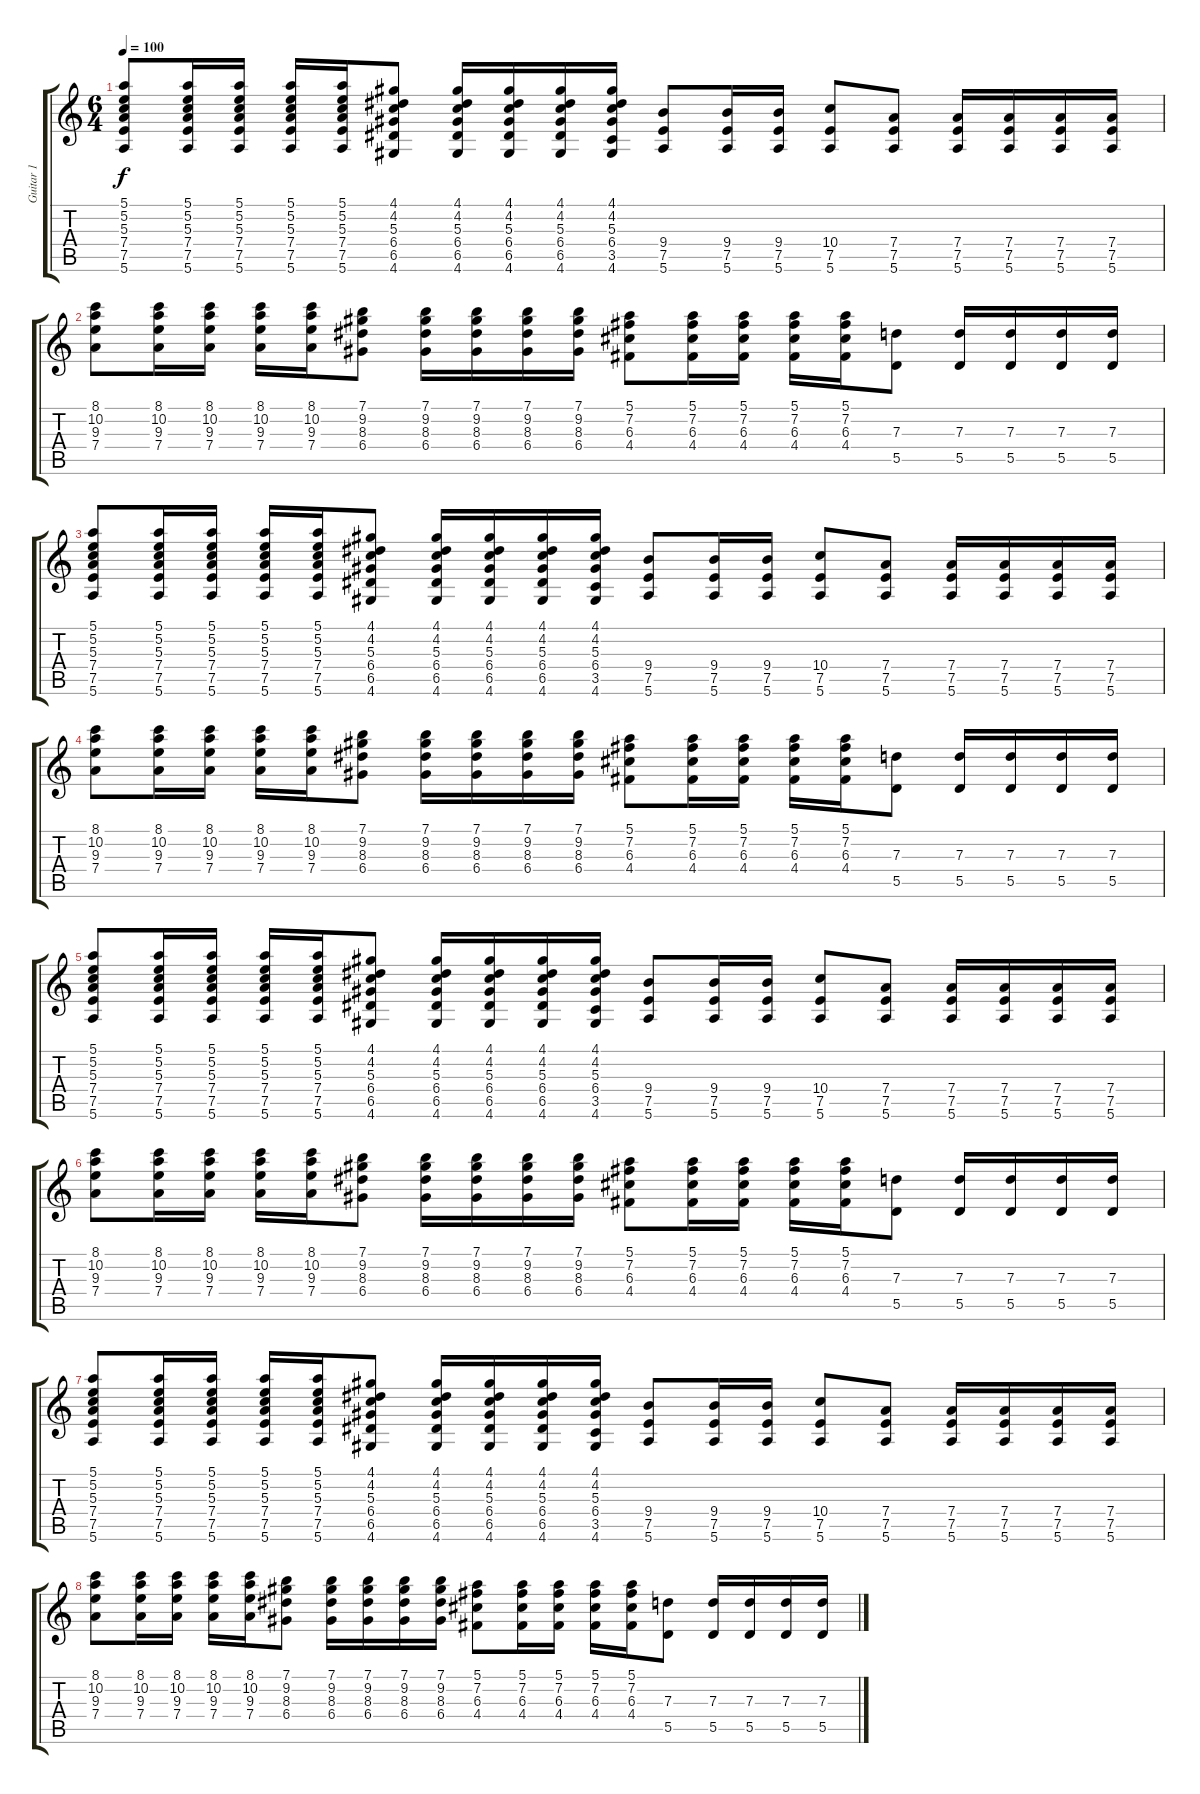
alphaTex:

\track ("Guitar 1" "Guitar 1") {instrument distortionguitar}
\staff {score tabs}
\tuning (E4 B3 G3 D3 A2 E2) {hide}
\ts (6 4)
\tempo 100
\clef g2
\ks c
(5.1 5.2 5.3 7.4 7.5 5.6).8{dy f} (5.1 5.2 5.3 7.4 7.5 5.6).16 (5.1 5.2 5.3 7.4 7.5 5.6).16 (5.1 5.2 5.3 7.4 7.5 5.6).16 (5.1 5.2 5.3 7.4 7.5 5.6).16 (4.1 4.2 5.3 6.4 6.5 4.6).8 (4.1 4.2 5.3 6.4 6.5 4.6).16 (4.1 4.2 5.3 6.4 6.5 4.6).16 (4.1 4.2 5.3 6.4 6.5 4.6).16 (4.1 4.2 5.3 6.4 3.5 4.6).16 (9.4 7.5 5.6).8 (9.4 7.5 5.6).16 (9.4 7.5 5.6).16 (10.4 7.5 5.6).8 (7.4 7.5 5.6).8 (7.4 7.5 5.6).16 (7.4 7.5 5.6).16 (7.4 7.5 5.6).16 (7.4 7.5 5.6).16 |
(8.1 10.2 9.3 7.4).8 (8.1 10.2 9.3 7.4).16 (8.1 10.2 9.3 7.4).16 (8.1 10.2 9.3 7.4).16 (8.1 10.2 9.3 7.4).16 (7.1 9.2 8.3 6.4).8 (7.1 9.2 8.3 6.4).16 (7.1 9.2 8.3 6.4).16 (7.1 9.2 8.3 6.4).16 (7.1 9.2 8.3 6.4).16 (5.1 7.2 6.3 4.4).8 (5.1 7.2 6.3 4.4).16 (5.1 7.2 6.3 4.4).16 (5.1 7.2 6.3 4.4).16 (5.1 7.2 6.3 4.4).16 (7.3 5.5).8 (7.3 5.5).16 (7.3 5.5).16 (7.3 5.5).16 (7.3 5.5).16 |
(5.1 5.2 5.3 7.4 7.5 5.6).8 (5.1 5.2 5.3 7.4 7.5 5.6).16 (5.1 5.2 5.3 7.4 7.5 5.6).16 (5.1 5.2 5.3 7.4 7.5 5.6).16 (5.1 5.2 5.3 7.4 7.5 5.6).16 (4.1 4.2 5.3 6.4 6.5 4.6).8 (4.1 4.2 5.3 6.4 6.5 4.6).16 (4.1 4.2 5.3 6.4 6.5 4.6).16 (4.1 4.2 5.3 6.4 6.5 4.6).16 (4.1 4.2 5.3 6.4 3.5 4.6).16 (9.4 7.5 5.6).8 (9.4 7.5 5.6).16 (9.4 7.5 5.6).16 (10.4 7.5 5.6).8 (7.4 7.5 5.6).8 (7.4 7.5 5.6).16 (7.4 7.5 5.6).16 (7.4 7.5 5.6).16 (7.4 7.5 5.6).16 |
(8.1 10.2 9.3 7.4).8 (8.1 10.2 9.3 7.4).16 (8.1 10.2 9.3 7.4).16 (8.1 10.2 9.3 7.4).16 (8.1 10.2 9.3 7.4).16 (7.1 9.2 8.3 6.4).8 (7.1 9.2 8.3 6.4).16 (7.1 9.2 8.3 6.4).16 (7.1 9.2 8.3 6.4).16 (7.1 9.2 8.3 6.4).16 (5.1 7.2 6.3 4.4).8 (5.1 7.2 6.3 4.4).16 (5.1 7.2 6.3 4.4).16 (5.1 7.2 6.3 4.4).16 (5.1 7.2 6.3 4.4).16 (7.3 5.5).8 (7.3 5.5).16 (7.3 5.5).16 (7.3 5.5).16 (7.3 5.5).16 |
(5.1 5.2 5.3 7.4 7.5 5.6).8 (5.1 5.2 5.3 7.4 7.5 5.6).16 (5.1 5.2 5.3 7.4 7.5 5.6).16 (5.1 5.2 5.3 7.4 7.5 5.6).16 (5.1 5.2 5.3 7.4 7.5 5.6).16 (4.1 4.2 5.3 6.4 6.5 4.6).8 (4.1 4.2 5.3 6.4 6.5 4.6).16 (4.1 4.2 5.3 6.4 6.5 4.6).16 (4.1 4.2 5.3 6.4 6.5 4.6).16 (4.1 4.2 5.3 6.4 3.5 4.6).16 (9.4 7.5 5.6).8 (9.4 7.5 5.6).16 (9.4 7.5 5.6).16 (10.4 7.5 5.6).8 (7.4 7.5 5.6).8 (7.4 7.5 5.6).16 (7.4 7.5 5.6).16 (7.4 7.5 5.6).16 (7.4 7.5 5.6).16 |
(8.1 10.2 9.3 7.4).8 (8.1 10.2 9.3 7.4).16 (8.1 10.2 9.3 7.4).16 (8.1 10.2 9.3 7.4).16 (8.1 10.2 9.3 7.4).16 (7.1 9.2 8.3 6.4).8 (7.1 9.2 8.3 6.4).16 (7.1 9.2 8.3 6.4).16 (7.1 9.2 8.3 6.4).16 (7.1 9.2 8.3 6.4).16 (5.1 7.2 6.3 4.4).8 (5.1 7.2 6.3 4.4).16 (5.1 7.2 6.3 4.4).16 (5.1 7.2 6.3 4.4).16 (5.1 7.2 6.3 4.4).16 (7.3 5.5).8 (7.3 5.5).16 (7.3 5.5).16 (7.3 5.5).16 (7.3 5.5).16 |
(5.1 5.2 5.3 7.4 7.5 5.6).8{volume 11} (5.1 5.2 5.3 7.4 7.5 5.6).16 (5.1 5.2 5.3 7.4 7.5 5.6).16 (5.1 5.2 5.3 7.4 7.5 5.6).16 (5.1 5.2 5.3 7.4 7.5 5.6).16 (4.1 4.2 5.3 6.4 6.5 4.6).8 (4.1 4.2 5.3 6.4 6.5 4.6).16 (4.1 4.2 5.3 6.4 6.5 4.6).16 (4.1 4.2 5.3 6.4 6.5 4.6).16 (4.1 4.2 5.3 6.4 3.5 4.6).16 (9.4 7.5 5.6).8 (9.4 7.5 5.6).16 (9.4 7.5 5.6).16 (10.4 7.5 5.6).8 (7.4 7.5 5.6).8 (7.4 7.5 5.6).16 (7.4 7.5 5.6).16 (7.4 7.5 5.6).16 (7.4 7.5 5.6).16 |
(8.1 10.2 9.3 7.4).8 (8.1 10.2 9.3 7.4).16 (8.1 10.2 9.3 7.4).16 (8.1 10.2 9.3 7.4).16 (8.1 10.2 9.3 7.4).16 (7.1 9.2 8.3 6.4).8 (7.1 9.2 8.3 6.4).16 (7.1 9.2 8.3 6.4).16 (7.1 9.2 8.3 6.4).16 (7.1 9.2 8.3 6.4).16 (5.1 7.2 6.3 4.4).8 (5.1 7.2 6.3 4.4).16 (5.1 7.2 6.3 4.4).16 (5.1 7.2 6.3 4.4).16 (5.1 7.2 6.3 4.4).16 (7.3 5.5).8 (7.3 5.5).16 (7.3 5.5).16 (7.3 5.5).16 (7.3 5.5).16
